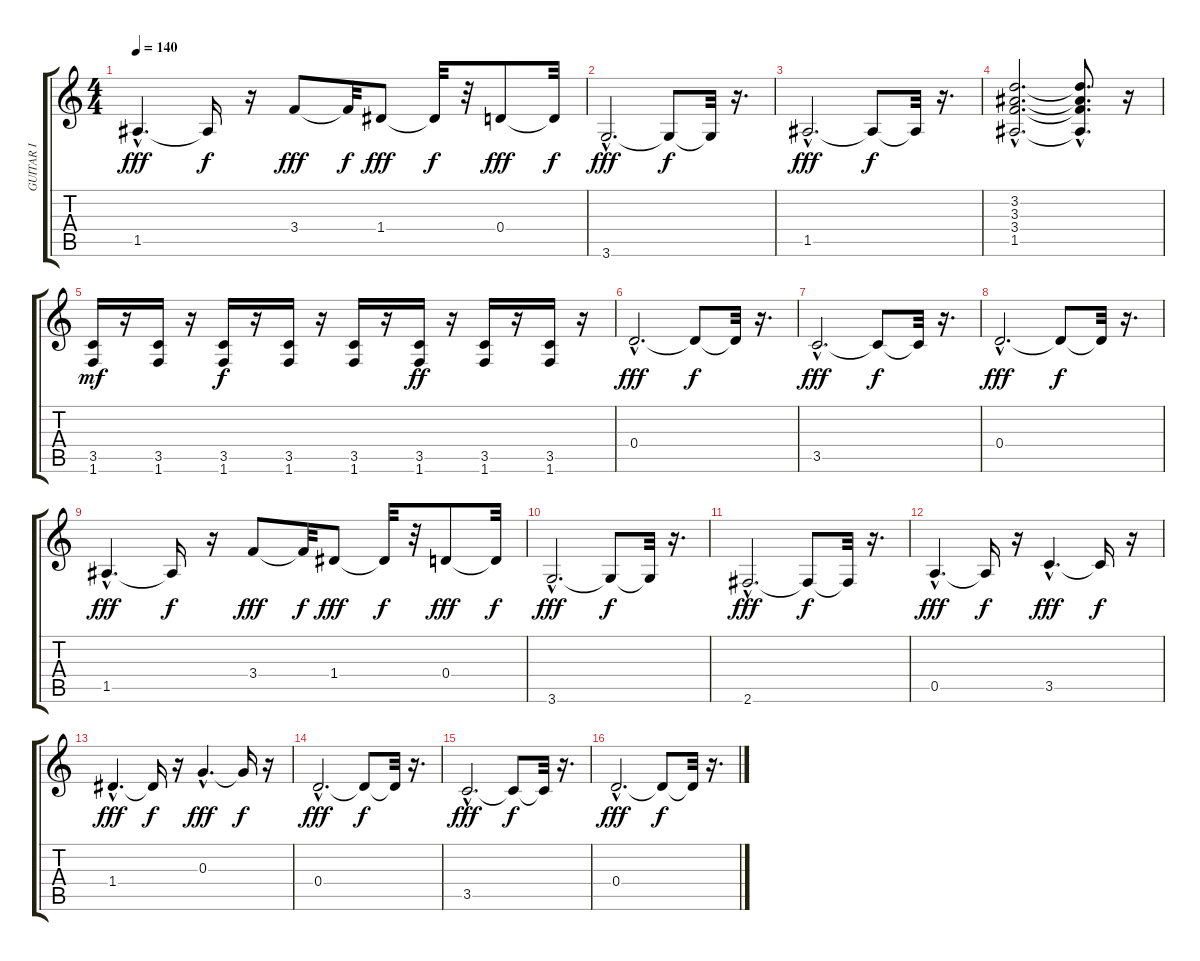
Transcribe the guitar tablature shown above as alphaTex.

\track ("GUITAR I" "GUITAR I") {instrument distortionguitar}
\staff {score tabs}
\tuning (E4 B3 G3 D3 A2 E2) {hide}
\ts (4 4)
\tempo 140
\clef g2
\ks c
1.5{hac}.4{d dy fff} 1.5{t}.16{dy f} r.16 3.4.8{dy fff} 3.4{t}.32{dy f} 1.4.8{dy fff} 1.4{t}.32{dy f} r.32 0.4.8{dy fff} 0.4{t}.32{dy f} |
3.6{hac}.2{d dy fff} 3.6{t}.8{dy f} 3.6{t}.32 r.16{d} |
1.5{hac}.2{d dy fff} 1.5{t}.8{dy f} 1.5{t}.32 r.16{d} |
(3.2{hac} 3.3{hac} 3.4{hac} 1.5{hac}).2{d} (3.2{hac t} 3.3{hac t} 3.4{hac t} 1.5{hac t}).8{d} r.16 |
(3.5 1.6).16{dy mf} r.16 (3.5 1.6).16 r.16 (3.5 1.6).16{dy f} r.16 (3.5 1.6).16 r.16 (3.5 1.6).16 r.16 (3.5 1.6).16{dy ff} r.16 (3.5 1.6).16 r.16 (3.5 1.6).16 r.16 |
0.4{hac}.2{d dy fff} 0.4{t}.8{dy f} 0.4{t}.32 r.16{d} |
3.5{hac}.2{d dy fff} 3.5{t}.8{dy f} 3.5{t}.32 r.16{d} |
0.4{hac}.2{d dy fff} 0.4{t}.8{dy f} 0.4{t}.32 r.16{d} |
1.5{hac}.4{d dy fff} 1.5{t}.16{dy f} r.16 3.4.8{dy fff} 3.4{t}.32{dy f} 1.4.8{dy fff} 1.4{t}.32{dy f} r.32 0.4.8{dy fff} 0.4{t}.32{dy f} |
3.6{hac}.2{d dy fff} 3.6{t}.8{dy f} 3.6{t}.32 r.16{d} |
2.6{hac}.2{d dy fff} 2.6{t}.8{dy f} 2.6{t}.32 r.16{d} |
0.5{hac}.4{d dy fff} 0.5{t}.16{dy f} r.16 3.5{hac}.4{d dy fff} 3.5{t}.16{dy f} r.16 |
1.4{hac}.4{d dy fff} 1.4{t}.16{dy f} r.16 0.3{hac}.4{d dy fff} 0.3{t}.16{dy f} r.16 |
0.4{hac}.2{d dy fff} 0.4{t}.8{dy f} 0.4{t}.32 r.16{d} |
3.5{hac}.2{d dy fff} 3.5{t}.8{dy f} 3.5{t}.32 r.16{d} |
0.4{hac}.2{d dy fff} 0.4{t}.8{dy f} 0.4{t}.32 r.16{d}
